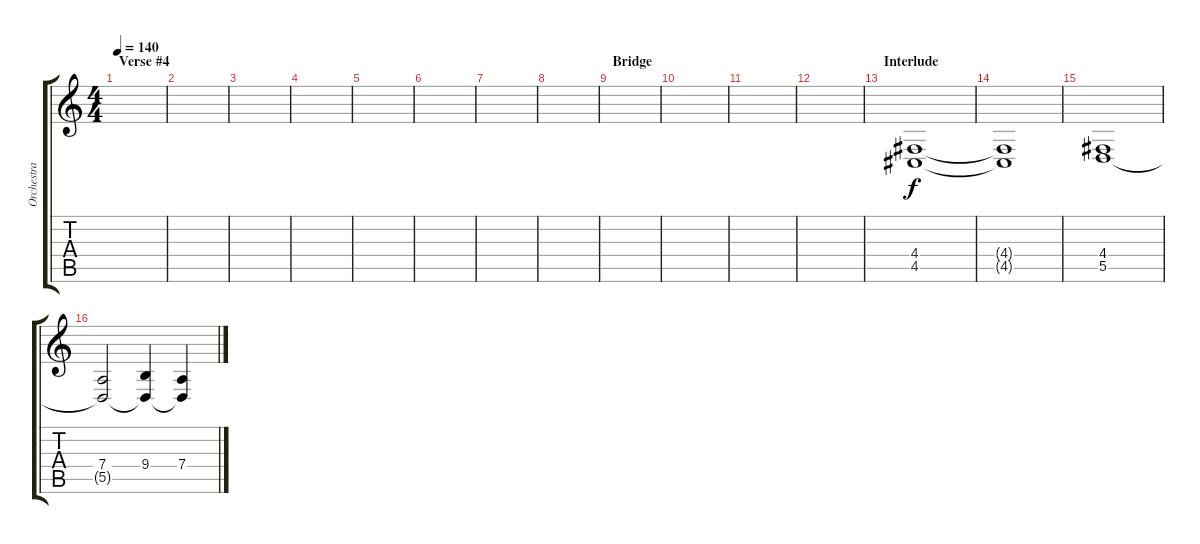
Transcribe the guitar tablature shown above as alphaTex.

\track ("Orchestra - Choirs" "Orchestra ") {instrument choiraahs}
\staff {score tabs}
\tuning (E4 B3 G3 D3 A2 E2) {hide}
\ts (4 4)
\section ("" "Verse #4")
\tempo 140
\clef g2
\ks c
|
|
|
|
|
|
|
|
\section ("" "Bridge")
|
|
|
|
\section ("" "Interlude")
(4.4 4.5).1 |
(4.4{t} 4.5{t}).1 |
(4.4 5.5).1 |
(7.4 5.5{t}).2 (9.4 5.5{t}).4 (7.4 5.5{t}).4
